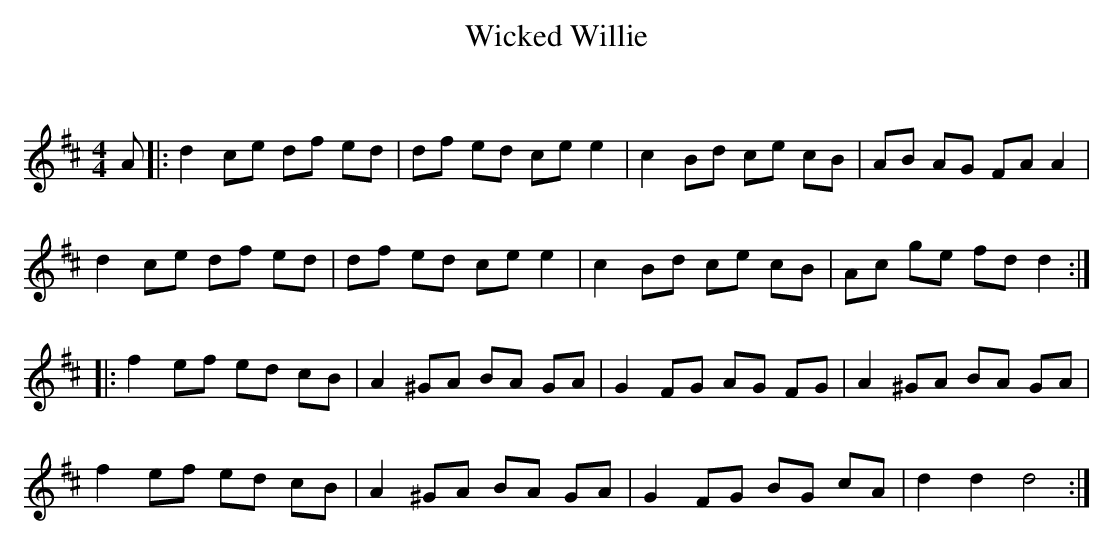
X:1
T: Wicked Willie
C:
Q: 232
K:D
M:4/4
L:1/8
A|:d2 ce df ed|df ed ce e2|c2 Bd ce cB|AB AG FA A2|
d2 ce df ed|df ed ce e2|c2 Bd ce cB|Ac ge fd d2:|
|:f2 ef ed cB|A2 ^GA BA GA|G2 FG AG FG|A2 ^GA BA GA|
f2 ef ed cB|A2 ^GA BA GA|G2 FG BG cA|d2 d2 d4:|
